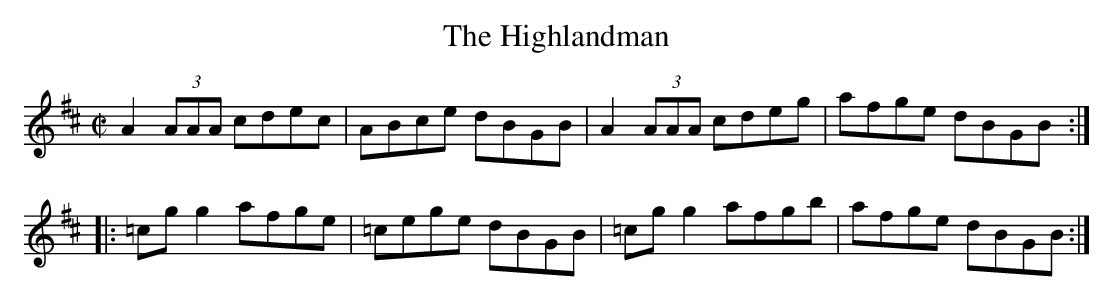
X:1
T:Highlandman, The
M:C|
K:Amix
A2 (3AAA cdec|ABce dBGB|A2 (3AAA cdeg|afge dBGB:|
|:=cgg2 afge|=cege dBGB|=cgg2 afgb|afge dBGB:|
